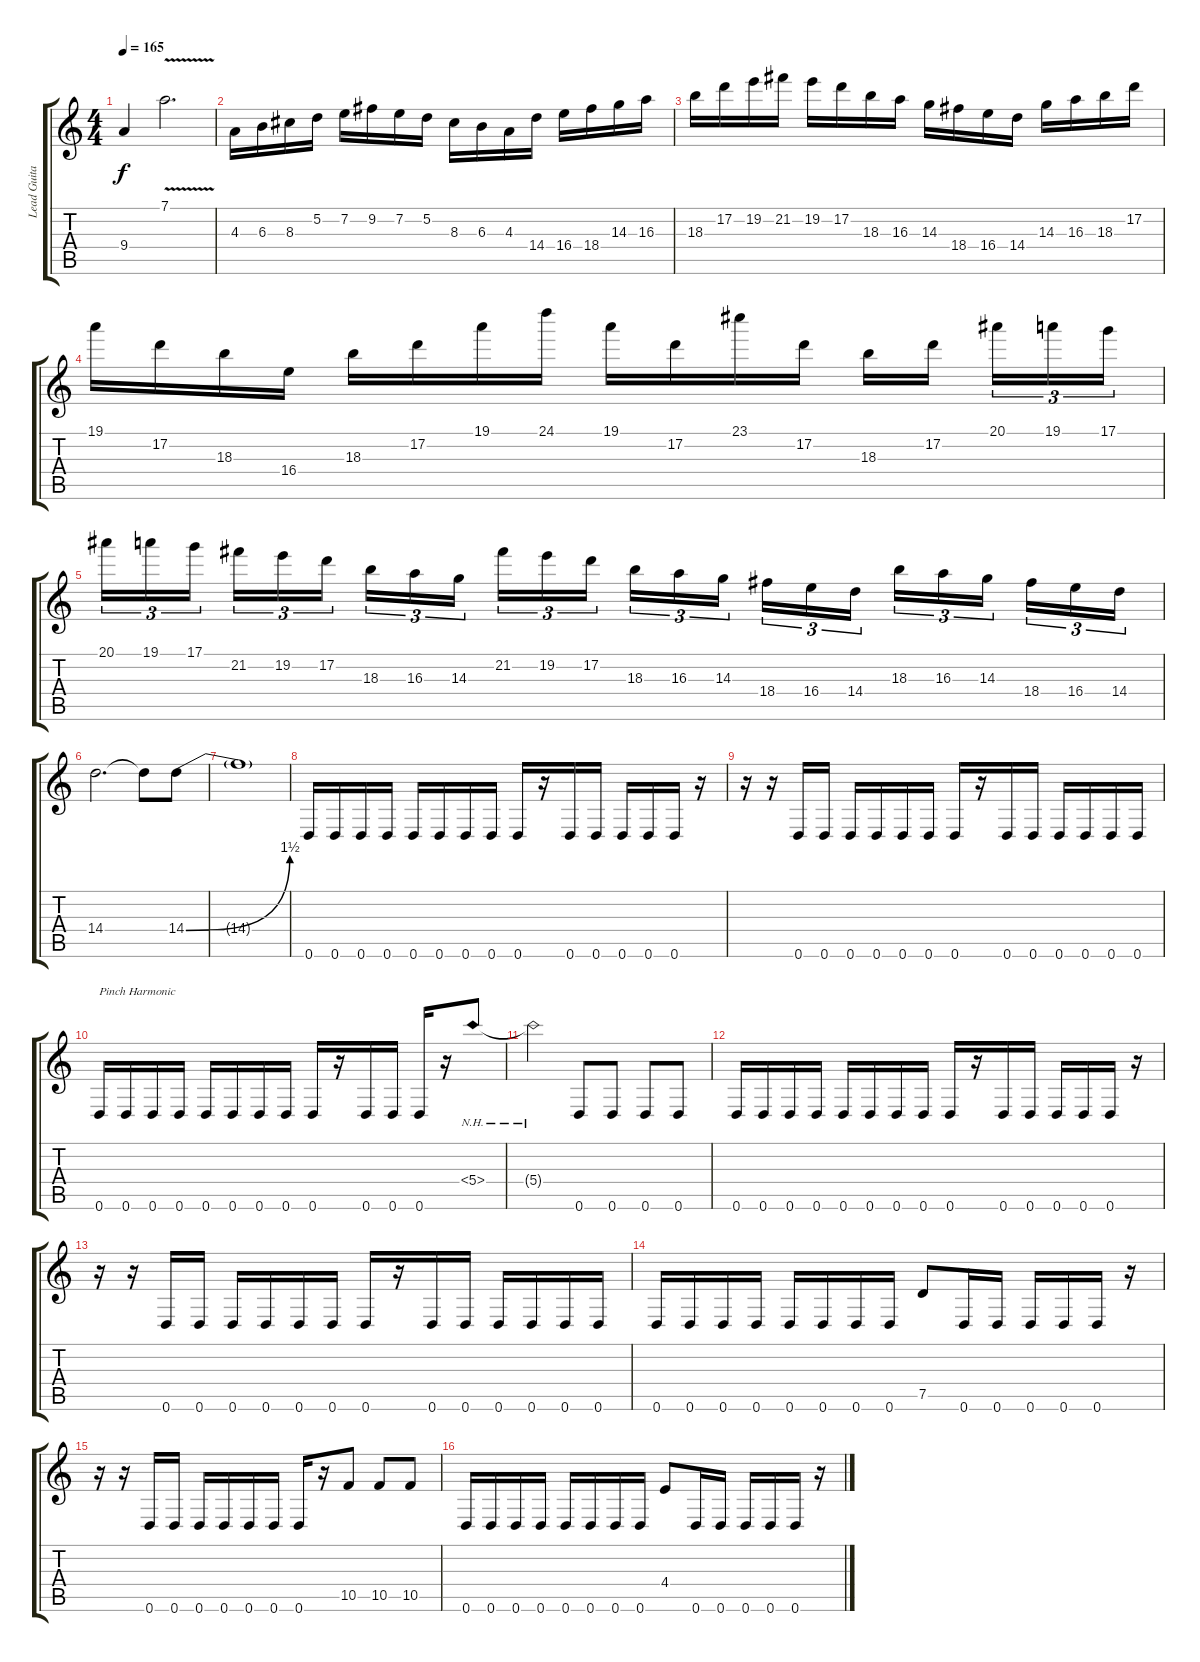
\track ("Lead Guitar" "Lead Guita") {instrument distortionguitar}
\staff {score tabs}
\tuning (D4 A3 F3 C3 G2 D2) {hide}
\ts (4 4)
\tempo 165
\clef g2
\ks c
9.4.4{dy f} 7.1{v}.2{d} |
4.3.16 6.3.16 8.3.16 5.2.16 7.2.16 9.2.16 7.2.16 5.2.16 8.3.16 6.3.16 4.3.16 14.4.16 16.4.16 18.4.16 14.3.16 16.3.16 |
18.3.16 17.2.16 19.2.16 21.2.16 19.2.16 17.2.16 18.3.16 16.3.16 14.3.16 18.4.16 16.4.16 14.4.16 14.3.16 16.3.16 18.3.16 17.2.16 |
19.1.16 17.2.16 18.3.16 16.4.16 18.3.16 17.2.16 19.1.16 24.1.16 19.1.16 17.2.16 23.1.16 17.2.16 18.3.16 17.2.16 20.1.16{tu (3 2)} 19.1.16{tu (3 2)} 17.1.16{tu (3 2)} |
20.1.16{tu (3 2)} 19.1.16{tu (3 2)} 17.1.16{tu (3 2)} 21.2.16{tu (3 2)} 19.2.16{tu (3 2)} 17.2.16{tu (3 2)} 18.3.16{tu (3 2)} 16.3.16{tu (3 2)} 14.3.16{tu (3 2)} 21.2.16{tu (3 2)} 19.2.16{tu (3 2)} 17.2.16{tu (3 2)} 18.3.16{tu (3 2)} 16.3.16{tu (3 2)} 14.3.16{tu (3 2)} 18.4.16{tu (3 2)} 16.4.16{tu (3 2)} 14.4.16{tu (3 2)} 18.3.16{tu (3 2)} 16.3.16{tu (3 2)} 14.3.16{tu (3 2)} 18.4.16{tu (3 2)} 16.4.16{tu (3 2)} 14.4.16{tu (3 2)} |
14.4.2{d} 14.4{t}.8 14.4{be (bend 0 0 60 6)}.8 |
14.4{t}.1 |
0.6.16 0.6.16 0.6.16 0.6.16 0.6.16 0.6.16 0.6.16 0.6.16 0.6.16 r.16 0.6.16 0.6.16 0.6.16 0.6.16 0.6.16 r.16 |
r.16 r.16 0.6.16 0.6.16 0.6.16 0.6.16 0.6.16 0.6.16 0.6.16 r.16 0.6.16 0.6.16 0.6.16 0.6.16 0.6.16 0.6.16 |
0.6.16{txt "Pinch Harmonic"} 0.6.16 0.6.16 0.6.16 0.6.16 0.6.16 0.6.16 0.6.16 0.6.16 r.16 0.6.16 0.6.16 0.6.16 r.16 5.4{nh}.8 |
5.4{nh t}.2 0.6.8 0.6.8 0.6.8 0.6.8 |
0.6.16 0.6.16 0.6.16 0.6.16 0.6.16 0.6.16 0.6.16 0.6.16 0.6.16 r.16 0.6.16 0.6.16 0.6.16 0.6.16 0.6.16 r.16 |
r.16 r.16 0.6.16 0.6.16 0.6.16 0.6.16 0.6.16 0.6.16 0.6.16 r.16 0.6.16 0.6.16 0.6.16 0.6.16 0.6.16 0.6.16 |
0.6.16 0.6.16 0.6.16 0.6.16 0.6.16 0.6.16 0.6.16 0.6.16 7.5.8 0.6.16 0.6.16 0.6.16 0.6.16 0.6.16 r.16 |
r.16 r.16 0.6.16 0.6.16 0.6.16 0.6.16 0.6.16 0.6.16 0.6.16 r.16 10.5.8 10.5.8 10.5.8 |
0.6.16 0.6.16 0.6.16 0.6.16 0.6.16 0.6.16 0.6.16 0.6.16 4.4.8 0.6.16 0.6.16 0.6.16 0.6.16 0.6.16 r.16
